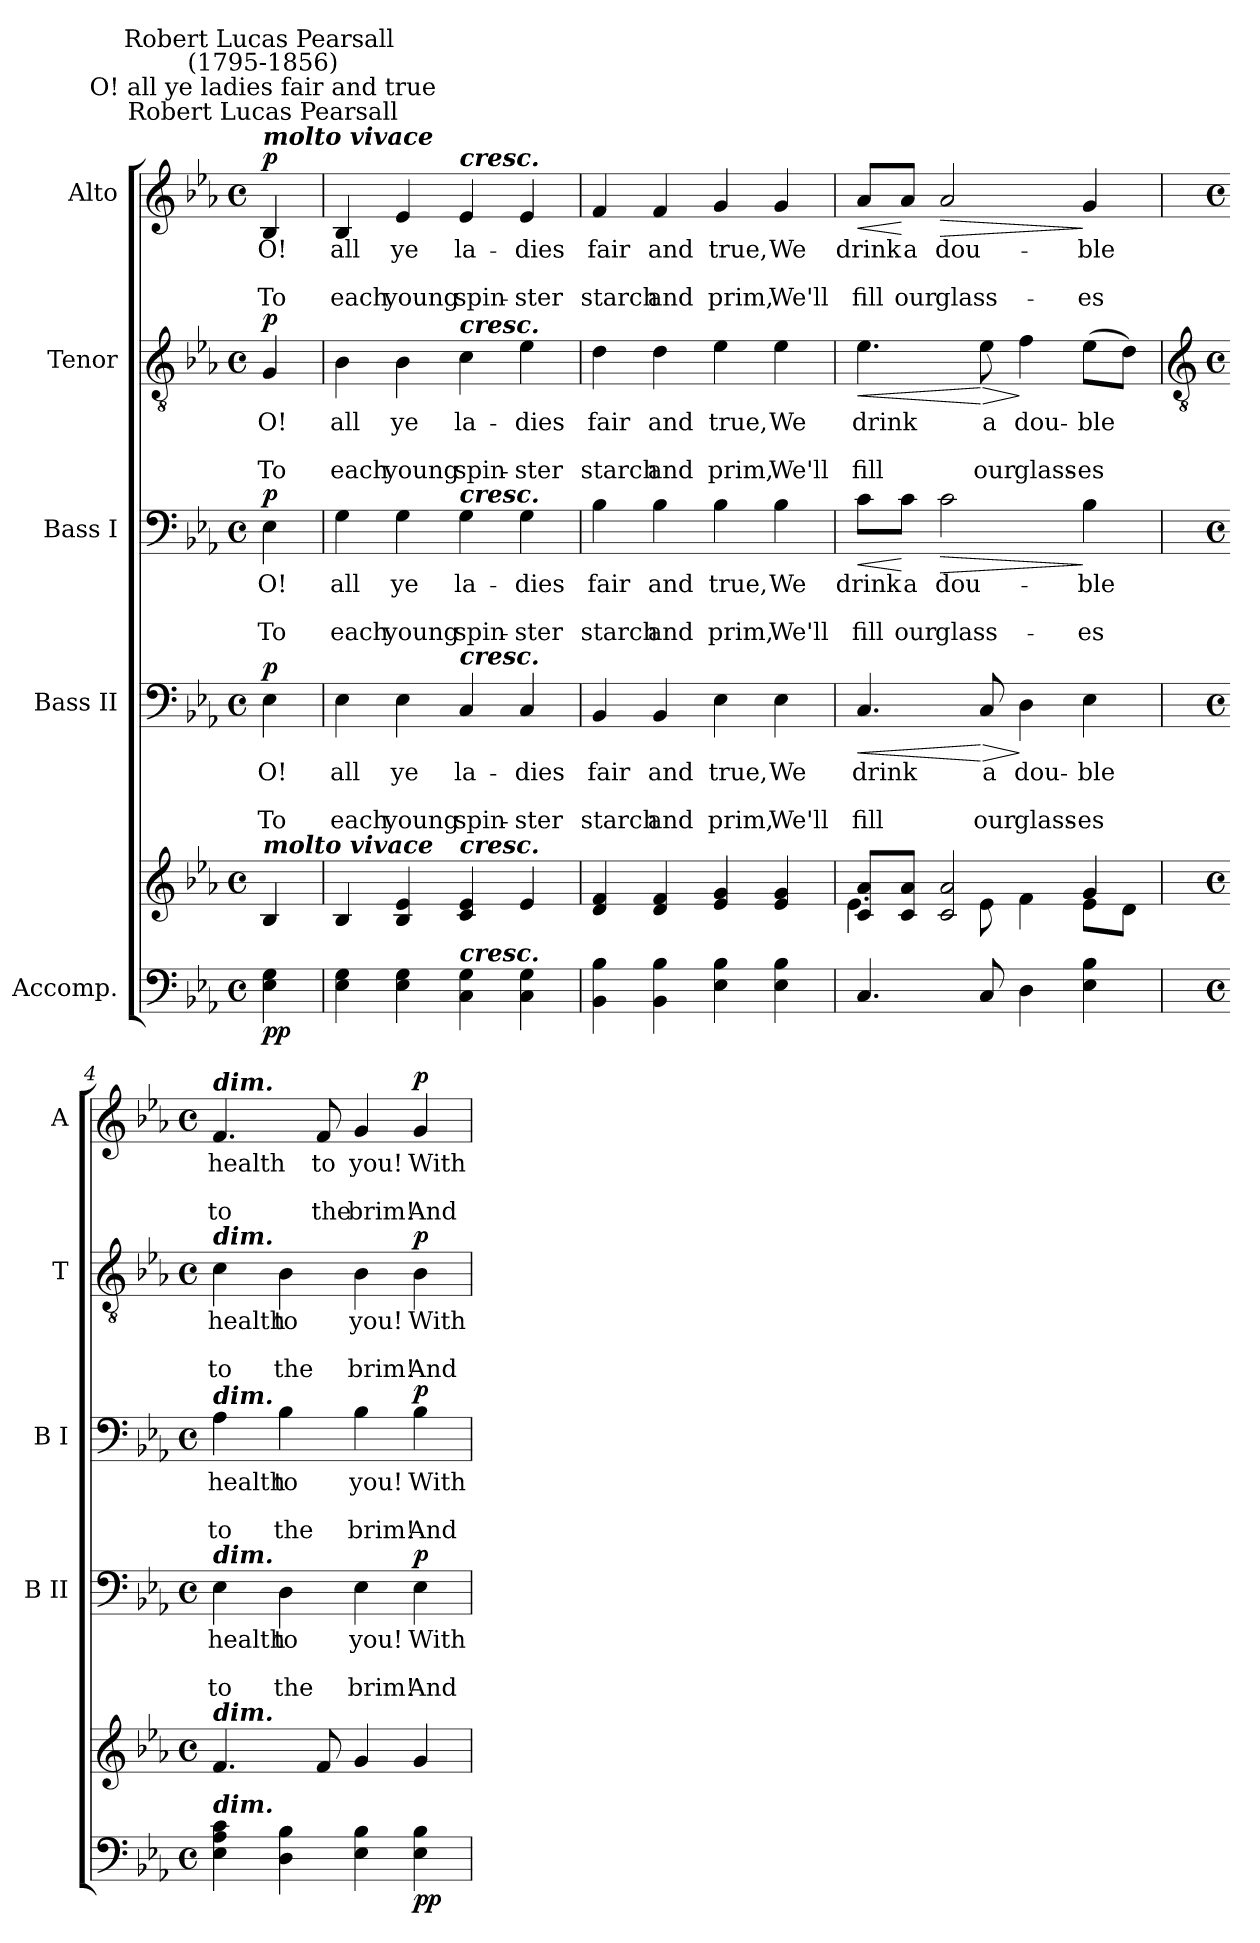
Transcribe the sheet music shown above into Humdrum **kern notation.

**kern	**kern	**dynam	**kern	**text	**text	**text	**dynam	**kern	**text	**text	**text	**dynam	**kern	**text	**text	**text	**dynam	**kern	**text	**text	**text	**dynam
*part5	*part5	*part5	*part4	*part4	*part4	*part4	*part4	*part3	*part3	*part3	*part3	*part3	*part2	*part2	*part2	*part2	*part2	*part1	*part1	*part1	*part1	*part1
*staff6	*staff5	*staff5/6	*staff4	*staff4	*staff4	*staff4	*staff4	*staff3	*staff3	*staff3	*staff3	*staff3	*staff2	*staff2	*staff2	*staff2	*staff2	*staff1	*staff1	*staff1	*staff1	*staff1
*I"Accomp.	*	*	*I"Bass II	*	*	*	*	*I"Bass I	*	*	*	*	*I"Tenor	*	*	*	*	*I"Alto	*	*	*	*
*	*	*	*I'B II	*	*	*	*	*I'B I	*	*	*	*	*I'T	*	*	*	*	*I'A	*	*	*	*
*clefF4	*clefG2	*	*clefF4	*	*	*	*	*clefF4	*	*	*	*	*clefGv2	*	*	*	*	*clefG2	*	*	*	*
*k[b-e-a-]	*k[b-e-a-]	*	*k[b-e-a-]	*	*	*	*	*k[b-e-a-]	*	*	*	*	*k[b-e-a-]	*	*	*	*	*k[b-e-a-]	*	*	*	*
*E-:	*E-:	*	*E-:	*	*	*	*	*E-:	*	*	*	*	*E-:	*	*	*	*	*E-:	*	*	*	*
*M4/4	*M4/4	*	*M4/4	*	*	*	*	*M4/4	*	*	*	*	*M4/4	*	*	*	*	*M4/4	*	*	*	*
*met(c)	*met(c)	*	*met(c)	*	*	*	*	*met(c)	*	*	*	*	*met(c)	*	*	*	*	*met(c)	*	*	*	*
*MM160	*MM160	*	*MM160	*	*	*	*	*MM160	*	*	*	*	*MM160	*	*	*	*	*MM160	*	*	*	*
=	=	=	=	=	=	=	=	=	=	=	=	=	=	=	=	=	=	=	=	=	=	=
*	*^	*	*	*	*	*	*	*	*	*	*	*	*	*	*	*	*	*	*	*	*	*
!	!	!	!	!	!	!	!	!	!	!	!	!	!	!	!	!	!	!	!LO:TX:a:Bi:t=molto vivace	!	!	!	!
!	!	!	!	!	!	!	!	!	!	!	!	!	!	!	!	!	!	!	!LO:TX:a:cj:t=Robert Lucas Pearsall	!	!	!	!
!	!	!	!	!	!	!	!	!	!	!	!	!	!	!	!	!	!	!	!LO:TX:a:cj:t=O! all ye ladies fair and true	!	!	!	!
!	!	!	!	!	!	!	!	!	!	!	!	!	!	!	!	!	!	!	!LO:TX:a:cj:t=Robert Lucas Pearsall \n(1795-1856)	!	!	!	!
!	!LO:TX:a:Bi:t=molto vivace	!	!	!	!	!	!	!	!	!	!	!	!	!	!	!	!	!	!	!	!	!	!
!	!	!	!LO:DY:b=2	!	!LO:LY:b	!	!LO:LY:b	!	!	!LO:LY:b	!	!LO:LY:b	!	!	!LO:LY:b	!	!LO:LY:b	!	!	!LO:LY:b	!	!LO:LY:b	!
!	!	!	!LO:DY:n=1:b	!	!	!	!	!LO:DY:b	!	!	!	!	!LO:DY:b	!	!	!	!	!LO:DY:b	!	!	!	!	!LO:DY:b
4E- 4G	4B-/	4ryy	p p	4E-	O!	.	To	p	4E-	O!	.	To	p	4G	O!	.	To	p	4B-	O!	.	To	p
=1	=1	=1	=1	=1	=1	=1	=1	=1	=1	=1	=1	=1	=1	=1	=1	=1	=1	=1	=1	=1	=1	=1	=1
!	!	!	!	!	!LO:LY:b	!	!LO:LY:b	!	!	!LO:LY:b	!	!LO:LY:b	!	!	!LO:LY:b	!	!LO:LY:b	!	!	!LO:LY:b	!	!LO:LY:b	!
4E- 4G	4B-/	1ryy	.	4E-	all	.	each	.	4G	all	.	each	.	4B-	all	.	each	.	4B-	all	.	each	.
!	!	!	!	!	!LO:LY:b	!	!LO:LY:b	!	!	!LO:LY:b	!	!LO:LY:b	!	!	!LO:LY:b	!	!LO:LY:b	!	!	!LO:LY:b	!	!LO:LY:b	!
4E- 4G	4B-/ 4e-/	.	.	4E-	ye	.	young	.	4G	ye	.	young	.	4B-	ye	.	young	.	4e-	ye	.	young	.
!	!	!	!	!	!	!	!	!	!	!	!	!	!	!	!	!	!	!	!LO:TX:a:Bi:t=cresc.	!	!	!	!
!	!	!	!	!	!	!	!	!	!	!	!	!	!	!LO:TX:a:Bi:t=cresc.	!	!	!	!	!	!	!	!	!
!	!	!	!	!	!	!	!	!	!LO:TX:a:Bi:t=cresc.	!	!	!	!	!	!	!	!	!	!	!	!	!	!
!	!	!	!	!LO:TX:a:Bi:t=cresc.	!	!	!	!	!	!	!	!	!	!	!	!	!	!	!	!	!	!	!
!	!LO:TX:a:Bi:t=cresc.	!	!	!	!	!	!	!	!	!	!	!	!	!	!	!	!	!	!	!	!	!	!
!LO:TX:a:Bi:t=cresc.	!	!	!	!	!	!	!	!	!	!	!	!	!	!	!	!	!	!	!	!	!	!	!
!	!	!	!	!	!LO:LY:b	!	!LO:LY:b	!	!	!LO:LY:b	!	!LO:LY:b	!	!	!LO:LY:b	!	!LO:LY:b	!	!	!LO:LY:b	!	!LO:LY:b	!
4C 4G	4c/ 4e-/	.	.	4C	la-	.	-spin-	.	4G	la-	.	-spin-	.	4c	la-	.	-spin-	.	4e-	la-	.	-spin-	.
!	!	!	!	!	!LO:LY:b	!	!LO:LY:b	!	!	!LO:LY:b	!	!LO:LY:b	!	!	!LO:LY:b	!	!LO:LY:b	!	!	!LO:LY:b	!	!LO:LY:b	!
4C 4G	4e-/	.	.	4C	-dies	.	ster	.	4G	-dies	.	ster	.	4e-	-dies	.	ster	.	4e-	-dies	.	ster	.
=2	=2	=2	=2	=2	=2	=2	=2	=2	=2	=2	=2	=2	=2	=2	=2	=2	=2	=2	=2	=2	=2	=2	=2
!	!	!	!	!	!LO:LY:b	!	!LO:LY:b	!	!	!LO:LY:b	!	!LO:LY:b	!	!	!LO:LY:b	!	!LO:LY:b	!	!	!LO:LY:b	!	!LO:LY:b	!
4BB- 4B-	4d/ 4f/	1ryy	.	4BB-	fair	.	starch	.	4B-	fair	.	starch	.	4d	fair	.	starch	.	4f	fair	.	starch	.
!	!	!	!	!	!LO:LY:b	!	!LO:LY:b	!	!	!LO:LY:b	!	!LO:LY:b	!	!	!LO:LY:b	!	!LO:LY:b	!	!	!LO:LY:b	!	!LO:LY:b	!
4BB- 4B-	4d/ 4f/	.	.	4BB-	and	.	and	.	4B-	and	.	and	.	4d	and	.	and	.	4f	and	.	and	.
!	!	!	!	!	!LO:LY:b	!	!LO:LY:b	!	!	!LO:LY:b	!	!LO:LY:b	!	!	!LO:LY:b	!	!LO:LY:b	!	!	!LO:LY:b	!	!LO:LY:b	!
4E- 4B-	4e-/ 4g/	.	.	4E-	true,	.	prim,	.	4B-	true,	.	prim,	.	4e-	true,	.	prim,	.	4g	true,	.	prim,	.
!	!	!	!	!	!LO:LY:b	!	!LO:LY:b	!	!	!LO:LY:b	!	!LO:LY:b	!	!	!LO:LY:b	!	!LO:LY:b	!	!	!LO:LY:b	!	!LO:LY:b	!
4E- 4B-	4e-/ 4g/	.	.	4E-	We	.	We'll	.	4B-	We	.	We'll	.	4e-	We	.	We'll	.	4g	We	.	We'll	.
=3	=3	=3	=3	=3	=3	=3	=3	=3	=3	=3	=3	=3	=3	=3	=3	=3	=3	=3	=3	=3	=3	=3	=3
!	!	!	!	!	!LO:LY:b	!	!LO:LY:b	!LO:HP:b	!	!LO:LY:b	!	!LO:LY:b	!LO:HP:b	!	!LO:LY:b	!	!LO:LY:b	!LO:HP:b	!	!LO:LY:b	!	!LO:LY:b	!LO:HP:b
4.C	8c/ 8a-/L	4.e-\	.	4.C	drink	.	fill	<	8c\L	drink	.	fill	<	4.e-	drink	.	fill	<	8a-/L	drink	.	fill	<
!	!	!	!	!	!	!	!	!	!	!LO:LY:b	!	!LO:LY:b	!	!	!	!	!	!	!	!LO:LY:b	!	!LO:LY:b	!
.	8c/ 8a-/J	.	.	.	.	.	.	.	8c\J	a	.	our	[	.	.	.	.	.	8a-/J	a	.	our	[
!	!	!	!	!	!	!	!	!	!	!LO:LY:b	!	!LO:LY:b	!LO:HP:b	!	!	!	!	!	!	!LO:LY:b	!	!LO:LY:b	!LO:HP:b
.	2c/ 2a-/	.	.	.	.	.	.	.	2c	dou-	.	-glass-	>	.	.	.	.	.	2a-	dou-	.	-glass-	>
!	!	!	!	!	!LO:LY:b	!	!LO:LY:b	!LO:HP:n=1:b	!	!	!	!	!	!	!LO:LY:b	!	!LO:LY:b	!LO:HP:n=1:b	!	!	!	!	!
8C	.	8e-\	.	8C	a	.	our	[ >	.	.	.	.	.	8e-	a	.	our	[ >	.	.	.	.	.
!	!	!	!	!	!LO:LY:b	!	!LO:LY:b	!	!	!	!	!	!	!	!LO:LY:b	!	!LO:LY:b	!	!	!	!	!	!
4D	.	4f\	.	4D	dou-	.	-glass-	]	.	.	.	.	.	4f	dou-	.	-glass-	]	.	.	.	.	.
!	!	!	!	!	!LO:LY:b	!	!LO:LY:b	!	!	!LO:LY:b	!	!LO:LY:b	!	!	!LO:LY:b	!	!LO:LY:b	!	!	!LO:LY:b	!	!LO:LY:b	!
4E- 4B-	4g/	8e-\L	.	4E-	-ble	.	es	.	4B-	-ble	.	es	]	(>8e-L	-ble	.	es	.	4g	-ble	.	es	]
.	.	8d\J	.	.	.	.	.	.	.	.	.	.	.	8dJ)	.	.	.	.	.	.	.	.	.
!!LO:LB:g=z
=4	=4	=4	=4	=4	=4	=4	=4	=4	=4	=4	=4	=4	=4	=4	=4	=4	=4	=4	=4	=4	=4	=4	=4
*	*	*	*	*	*	*	*	*	*	*	*	*	*	*clefGv2	*	*	*	*	*	*	*	*	*
*M4/4	*M4/4	*	*	*M4/4	*	*	*	*	*M4/4	*	*	*	*	*M4/4	*	*	*	*	*M4/4	*	*	*	*
*met(c)	*met(c)	*	*	*met(c)	*	*	*	*	*met(c)	*	*	*	*	*met(c)	*	*	*	*	*met(c)	*	*	*	*
!	!	!	!	!	!	!	!	!	!	!	!	!	!	!	!	!	!	!	!LO:TX:a:Bi:t=dim.	!	!	!	!
!	!	!	!	!	!	!	!	!	!	!	!	!	!	!LO:TX:a:Bi:t=dim.	!	!	!	!	!	!	!	!	!
!	!	!	!	!	!	!	!	!	!LO:TX:a:Bi:t=dim.	!	!	!	!	!	!	!	!	!	!	!	!	!	!
!	!	!	!	!LO:TX:a:Bi:t=dim.	!	!	!	!	!	!	!	!	!	!	!	!	!	!	!	!	!	!	!
!	!LO:TX:a:Bi:t=dim.	!	!	!	!	!	!	!	!	!	!	!	!	!	!	!	!	!	!	!	!	!	!
!LO:TX:a:Bi:t=dim.	!	!	!	!	!	!	!	!	!	!	!	!	!	!	!	!	!	!	!	!	!	!	!
!	!	!	!	!	!LO:LY:b	!	!LO:LY:b	!	!	!LO:LY:b	!	!LO:LY:b	!	!	!LO:LY:b	!	!LO:LY:b	!	!	!LO:LY:b	!	!LO:LY:b	!
4E- 4A- 4c	4.f/	1ryy	.	4E-	health	.	to	.	4A-	health	.	to	.	4c	health	.	to	.	4.f	health	.	to	.
!	!	!	!	!	!LO:LY:b	!	!LO:LY:b	!	!	!LO:LY:b	!	!LO:LY:b	!	!	!LO:LY:b	!	!LO:LY:b	!	!	!	!	!	!
4D 4B-	.	.	.	4D	to	.	the	.	4B-	to	.	the	.	4B-	to	.	the	.	.	.	.	.	.
!	!	!	!	!	!	!	!	!	!	!	!	!	!	!	!	!	!	!	!	!LO:LY:b	!	!LO:LY:b	!
.	8f/	.	.	.	.	.	.	.	.	.	.	.	.	.	.	.	.	.	8f	to	.	the	.
!	!	!	!	!	!LO:LY:b	!	!LO:LY:b	!	!	!LO:LY:b	!	!LO:LY:b	!	!	!LO:LY:b	!	!LO:LY:b	!	!	!LO:LY:b	!	!LO:LY:b	!
4E- 4B-	4g/	.	.	4E-	you!	.	brim!	.	4B-	you!	.	brim!	.	4B-	you!	.	brim!	.	4g	you!	.	brim!	.
!	!	!	!LO:DY:b=2	!	!LO:LY:b	!	!LO:LY:b	!	!	!LO:LY:b	!	!LO:LY:b	!	!	!LO:LY:b	!	!LO:LY:b	!	!	!LO:LY:b	!	!LO:LY:b	!
!	!	!	!LO:DY:n=1:b	!	!	!	!	!LO:DY:b	!	!	!	!	!LO:DY:b	!	!	!	!	!LO:DY:b	!	!	!	!	!LO:DY:b
4E- 4B-	4g/	.	p p	4E-	With	.	And	p	4B-	With	.	And	p	4B-	With	.	And	p	4g	With	.	And	p
*	*v	*v	*	*	*	*	*	*	*	*	*	*	*	*	*	*	*	*	*	*	*	*	*
=	=	=	=	=	=	=	=	=	=	=	=	=	=	=	=	=	=	=	=	=	=	=
*-	*-	*-	*-	*-	*-	*-	*-	*-	*-	*-	*-	*-	*-	*-	*-	*-	*-	*-	*-	*-	*-	*-
